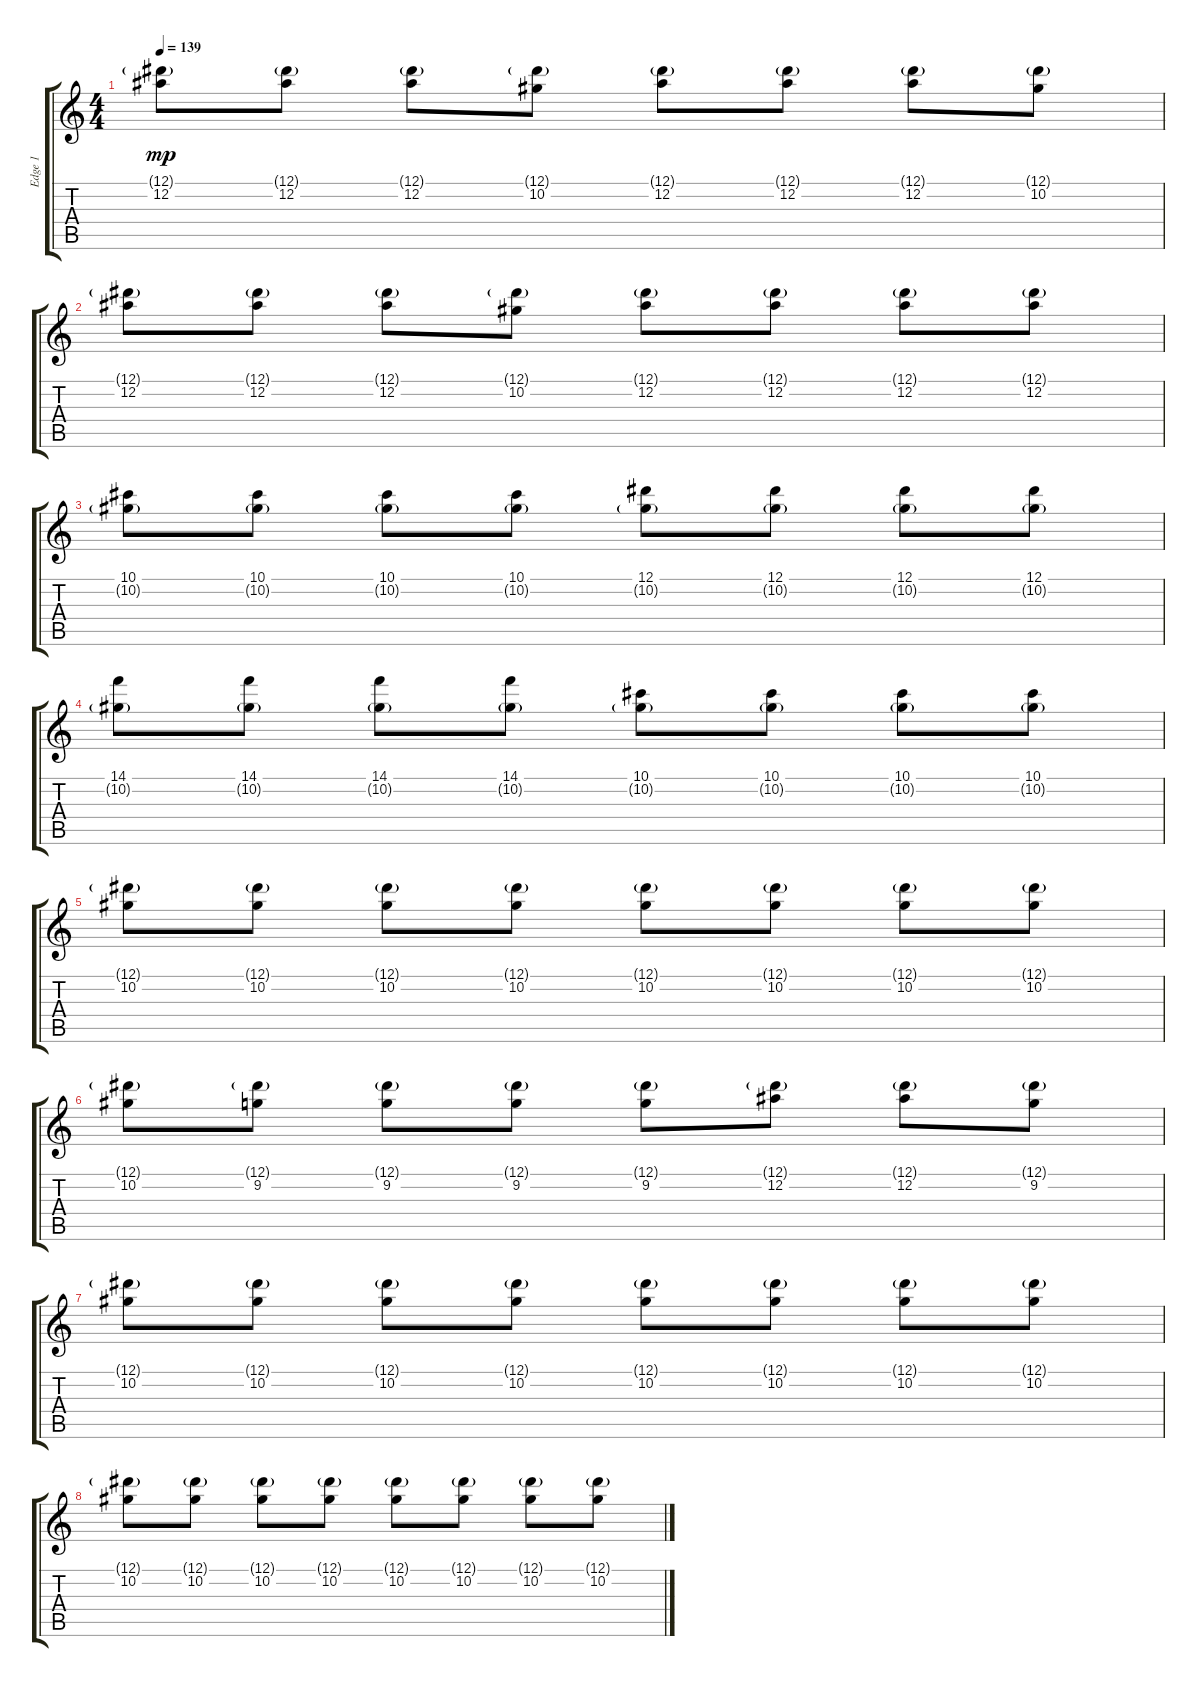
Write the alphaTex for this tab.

\track ("Edge 1" "Edge 1") {instrument overdrivenguitar}
\staff {score tabs}
\tuning (Eb4 Bb3 Gb3 Db3 Ab2 Eb2) {hide}
\ts (4 4)
\tempo 139
\clef g2
\ks c
(12.1{g} 12.2).8{dy mp} (12.1{g} 12.2).8 (12.1{g} 12.2).8 (12.1{g} 10.2).8 (12.1{g} 12.2).8 (12.1{g} 12.2).8 (12.1{g} 12.2).8 (12.1{g} 10.2).8 |
(12.1{g} 12.2).8 (12.1{g} 12.2).8 (12.1{g} 12.2).8 (12.1{g} 10.2).8 (12.1{g} 12.2).8 (12.1{g} 12.2).8 (12.1{g} 12.2).8 (12.1{g} 12.2).8 |
(10.1 10.2{g}).8 (10.1 10.2{g}).8 (10.1 10.2{g}).8 (10.1 10.2{g}).8 (12.1 10.2{g}).8 (12.1 10.2{g}).8 (12.1 10.2{g}).8 (12.1 10.2{g}).8 |
(14.1 10.2{g}).8 (14.1 10.2{g}).8 (14.1 10.2{g}).8 (14.1 10.2{g}).8 (10.1 10.2{g}).8 (10.1 10.2{g}).8 (10.1 10.2{g}).8 (10.1 10.2{g}).8 |
(12.1{g} 10.2).8 (12.1{g} 10.2).8 (12.1{g} 10.2).8 (12.1{g} 10.2).8 (12.1{g} 10.2).8 (12.1{g} 10.2).8 (12.1{g} 10.2).8 (12.1{g} 10.2).8 |
(12.1{g} 10.2).8 (12.1{g} 9.2).8 (12.1{g} 9.2).8 (12.1{g} 9.2).8 (12.1{g} 9.2).8 (12.1{g} 12.2).8 (12.1{g} 12.2).8 (12.1{g} 9.2).8 |
(12.1{g} 10.2).8 (12.1{g} 10.2).8 (12.1{g} 10.2).8 (12.1{g} 10.2).8 (12.1{g} 10.2).8 (12.1{g} 10.2).8 (12.1{g} 10.2).8 (12.1{g} 10.2).8 |
(12.1{g} 10.2).8 (12.1{g} 10.2).8 (12.1{g} 10.2).8 (12.1{g} 10.2).8 (12.1{g} 10.2).8 (12.1{g} 10.2).8 (12.1{g} 10.2).8 (12.1{g} 10.2).8
